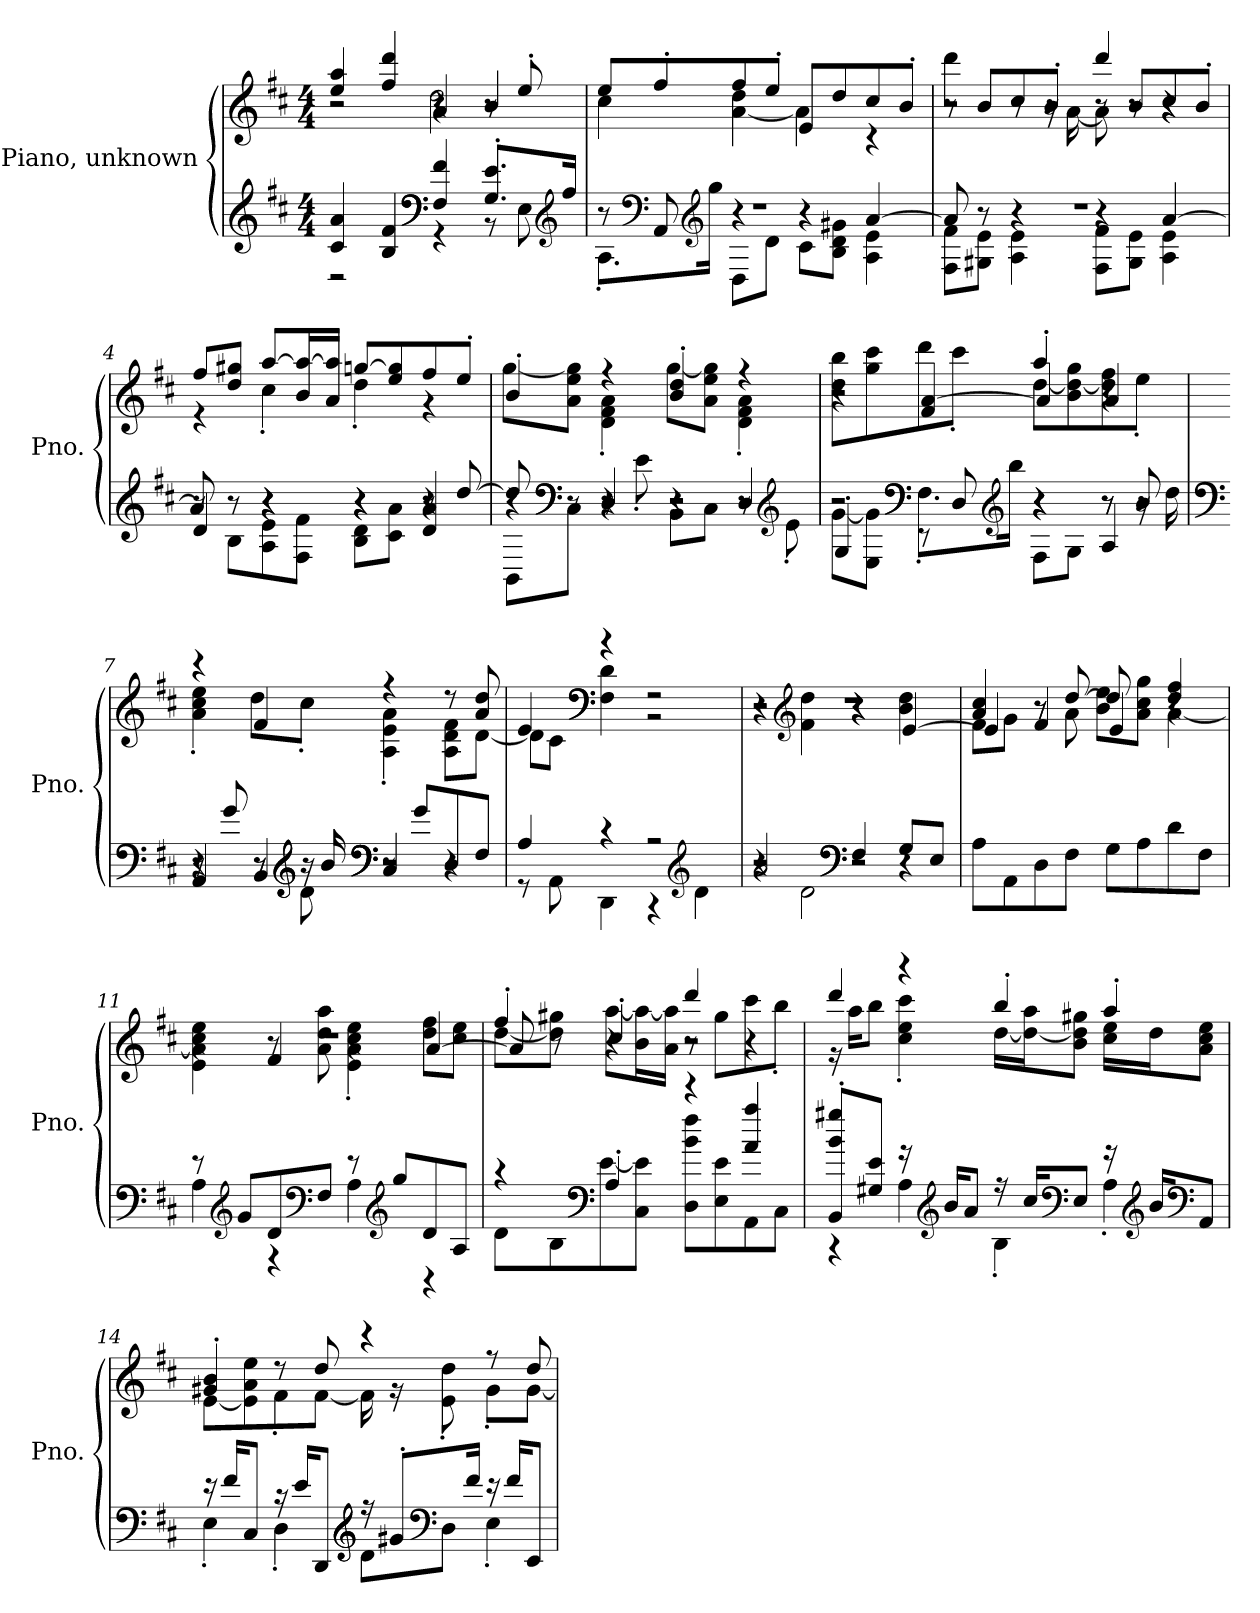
**kern	**kern
*part1	*part1
*staff2	*staff1
*I"Piano, unknown	*
*I'Pno.	*
*clefG2	*clefG2
*k[f#c#]	*k[f#c#]
*M4/4	*M4/4
*MM120	*MM120
=1	=1
*^	*^
*	*	*	*^
4c#/ 4a/	2r	4ee/ 4aa/	2r	2r
4B/ 4f#/	.	4ff#/ 4ddd/	.	.
*clefF4	*	*	*	*
4F#/ 4f#/	4r	4a/	2dd\	4r
8.G/' 8.e/'L	8r	8r	.	4b/
.	8E\	8ee'/	.	.
*clefG2	*	*	*	*
16ff#/Jk	.	.	.	.
*	*	*	*v	*v
=2	=2	=2	=2
*	*^	*	*
1r	8.A'\L	8r	8ee/L	4cc#\
*clefF4	*	*	*	*
.	.	8AA/	8ff#'/	.
*clefG2	*	*	*	*
.	16gg\Jk	.	.	.
.	8D\L	4r	8ff#/	[4a\ 4dd\
.	8d\J	.	8ee'/J	.
.	8c#\L	4r	8e/L	4a\]
.	8B\ 8d\ 8g#X\J	.	8dd/	.
.	4A\ 4e\	[4a/	8cc#/	4r
.	.	.	8b'/J	.
=3	=3	=3	=3	=3
*	*	*	*	*^
1r	8F#\ 8f#\L	8a/]	2r	4ddd\	8r
.	8G#X\ 8e\J	8r	.	.	8b/L
.	4A\ 4e\	4r	.	8r	8cc#/
.	.	.	.	16r	8b'/J
.	.	.	.	[16a\	.
.	8F#\ 8f#\L	4r	4ddd/	8a\]	8r
.	8G#\ 8e\J	.	.	8r	8b/L
.	4A\ 4e\	[4a/	4r	4r	8cc#/
.	.	.	.	.	8b'/J
*	*	*	*	*v	*v
!!LO:LB:g=z
=4	=4	=4	=4	=4
4d/	8r	8a/]	8ff#/L	4r
.	8B\L	8r	8dd/ 8gg#X/J	.
4r	8A\ 8e\	4r	[8aa/L	4cc#'\
.	8F#\ 8f#\J	.	16b/ 16aa/_L	.
.	.	.	16a/ 16aa/]JJ	.
4r	8B\ 8d\L	4r	[8ggn/L	4dd'\
.	8c#\ 8a\J	.	8ee/ 8gg/]	.
8r	4r	4d/ 4a/	8ff#/	4r
[8dd/	.	.	8ee'/J	.
=5	=5	=5	=5	=5
8dd/]	8BB\L	4r	4b'/	[8gg\L
*clefF4	*	*	*	*
8r	8C#\J	.	.	8a\ 8ee\ 8gg\]J
4r	8r	4D/	4r	4d\' 4f#\' 4a\'
.	8e'\	.	.	.
2r	8BB\L	4r	4b/' 4dd/'	[8gg\L
.	8C#\J	.	.	8a\ 8ee\ 8gg\]J
.	8r	4D/	4r	4d\' 4f#\' 4a\'
*clefG2	*	*	*	*
.	8e'\	.	.	.
!!LO:LB:g=z
=6	=6	=6	=6	=6
*	*	*	*	*^
2r	[8g\L	4G'/	2r	8dd\ 8bb\L	4r
.	8E\ 8g\]J	.	.	8gg\ 8ccc#\	.
*clefF4	*	*	*	*	*
.	8.F#'\L	8r	.	8ddd\	4f#/ [4a/
.	.	8D/	.	8ccc#'\J	.
*clefG2	*	*	*	*	*
.	16bb\Jk	.	.	.	.
4r	8F#\L	4r	4aa'/	[8dd\L	4a/]
.	8G\J	.	.	8b\ 8dd\_ 8gg\	.
8r	8r	4A/	4r	8dd\] 8ff#\	4a/
8b/	16r	.	.	8ee'\J	.
.	16dd\	.	.	.	.
*	*	*	*v	*v	*v
=7	=7	=7	=7
*clefF4	*	*	*
*	*	*	*^
8r	4r	4AA/	4r	4a\' 4cc#\' 4ee\'
8g/	.	.	.	.
8r	8r	4BB/	4f#/	8dd\L
*clefG2	*	*	*	*
16r	8d\	.	.	8cc#'\J
16b/	.	.	.	.
*clefF4	*	*	*	*
8r	2r	4C#/	4r	4A\' 4e\' 4a\'
8g/L	.	.	.	.
8D/	.	4r	8r	8A\ 8d\ 8f#\L
8F#/J	.	.	8a/ 8dd/	[8d\J
*	*v	*v	*	*
=8	=8	=8	=8
4A/	8r	4e/	8d\L]
.	8AA\	.	8c#\J
*	*	*clefF4	*
4r	4DD\	4r	4F#\ 4d\
2r	4r	2r	2r
*clefG2	*	*	*
.	4d\	.	.
!!LO:LB:g=z
=9	=9	=9	=9
*	*^	*	*^
2a/	4r	2r	1r	4r	2r
*	*	*	*clefG2	*	*
.	2d\	.	.	4f#\ 4dd\	.
*clefF4	*	*	*	*	*
2r	.	4F#/	.	4r	4r
.	4r	8G/L	.	4b\ 4dd\	[4e/
.	.	8E/J	.	.	.
*v	*v	*v	*	*	*
=10	=10	=10	=10
8A\L	4a/ 4cc#/	8f#\L	4e/]
8AA\	.	8g\J	.
8D\	8r	8r	4f#/
8F#\J	[8dd/	8a\	.
8G\L	8dd/]	8b\ 8ee\L	4e/
8A\	8r	8a\ 8cc#\ 8gg\J	.
8d\	4dd/ 4ff#/	[4a\	4r
8F#\J	.	.	.
=11	=11	=11	=11
*^	*	*	*
8r	4A\	1r	4e\ 4a\] 4cc#\ 4ee\	4r
*clefG2	*	*	*	*
8g/L	.	.	.	.
8d/	4r	.	8r	4f#/
*clefF4	*	*	*	*
8F#/J	.	.	8a\ 8dd\ 8aa\	.
8r	4A\	.	4e\' 4a\' 4cc#\' 4ee\'	4r
*clefG2	*	*	*	*
8gg/L	.	.	.	.
8d/	4r	.	8dd\ 8ff#\L	[4a/
8A/J	.	.	8cc#\ 8ee\J	.
!!LO:LB:g=z	!!	!!
=12	=12	=12	=12	=12
4r	8d\L	4ff#'/	[8dd\L	8a/]
.	8B\	.	8dd\] 8gg#X\J	8r
*clefF4	*	*	*	*
4A'/	[8e\	4r	[8aa\L	4cc#'/
.	8C#\ 8e\]J	.	16b\ 16aa\_L	.
.	.	.	16a\ 16aa\]JJ	.
4r	8D\ 8b\ 8ff#\L	4ddd/	8r	2r
.	8E\ 8e\	.	8gg#\L	.
4a/ 4aa/	8AA\	4r	8ccc#\	.
.	8C#\J	.	8bb'\J	.
*	*	*	*v	*v
=13	=13	=13	=13
8BB/' 8b/' 8gg#X/'L	4r	4ddd/	16r
.	.	.	16aa\KL
8G#X/ 8e/J	.	.	8bb\J
16r	4A\	4r	4cc#\' 4ee\' 4ccc#\'
*clefG2	*	*	*
16b/KL	.	.	.
8a/J	.	.	.
16r	4B'\	4bb'/	[16dd\LL
16cc#/KL	.	.	16dd\_ 16aa\J
*clefF4	*	*	*
8E/J	.	.	8b\ 8dd\] 8gg#X\J
16r	4A'\	4aa'/	16cc#\ 16ee\LL
*clefG2	*	*	*
16b/KL	.	.	16dd\J
*clefF4	*	*	*
8AA/J	.	.	8a\ 8cc#\ 8ee\J
!!LO:LB:g=z	!!
=14	=14	=14	=14
16r	4E'\	4g#X/' 4b/'	[8e\L
16f#/KL	.	.	.
8C#/J	.	.	8e\] 8a\ 8ee\
16r	4D'\	8r	8f#'\
16e/KL	.	.	.
8DD/J	.	8dd/	[8f#\J
*clefG2	*	*	*
16r	8d\L	4r	16f#\]
8g#X'/L	.	.	16r
*clefF4	*	*	*
.	8D\J	.	8e\' 8dd\'
16f#/Jk	.	.	.
16r	4E'\	8r	8g#'\L
16f#/KL	.	.	.
8EE/J	.	8dd/	[8g#\J
*v	*v	*	*
*	*v	*v
=	=
*-	*-
